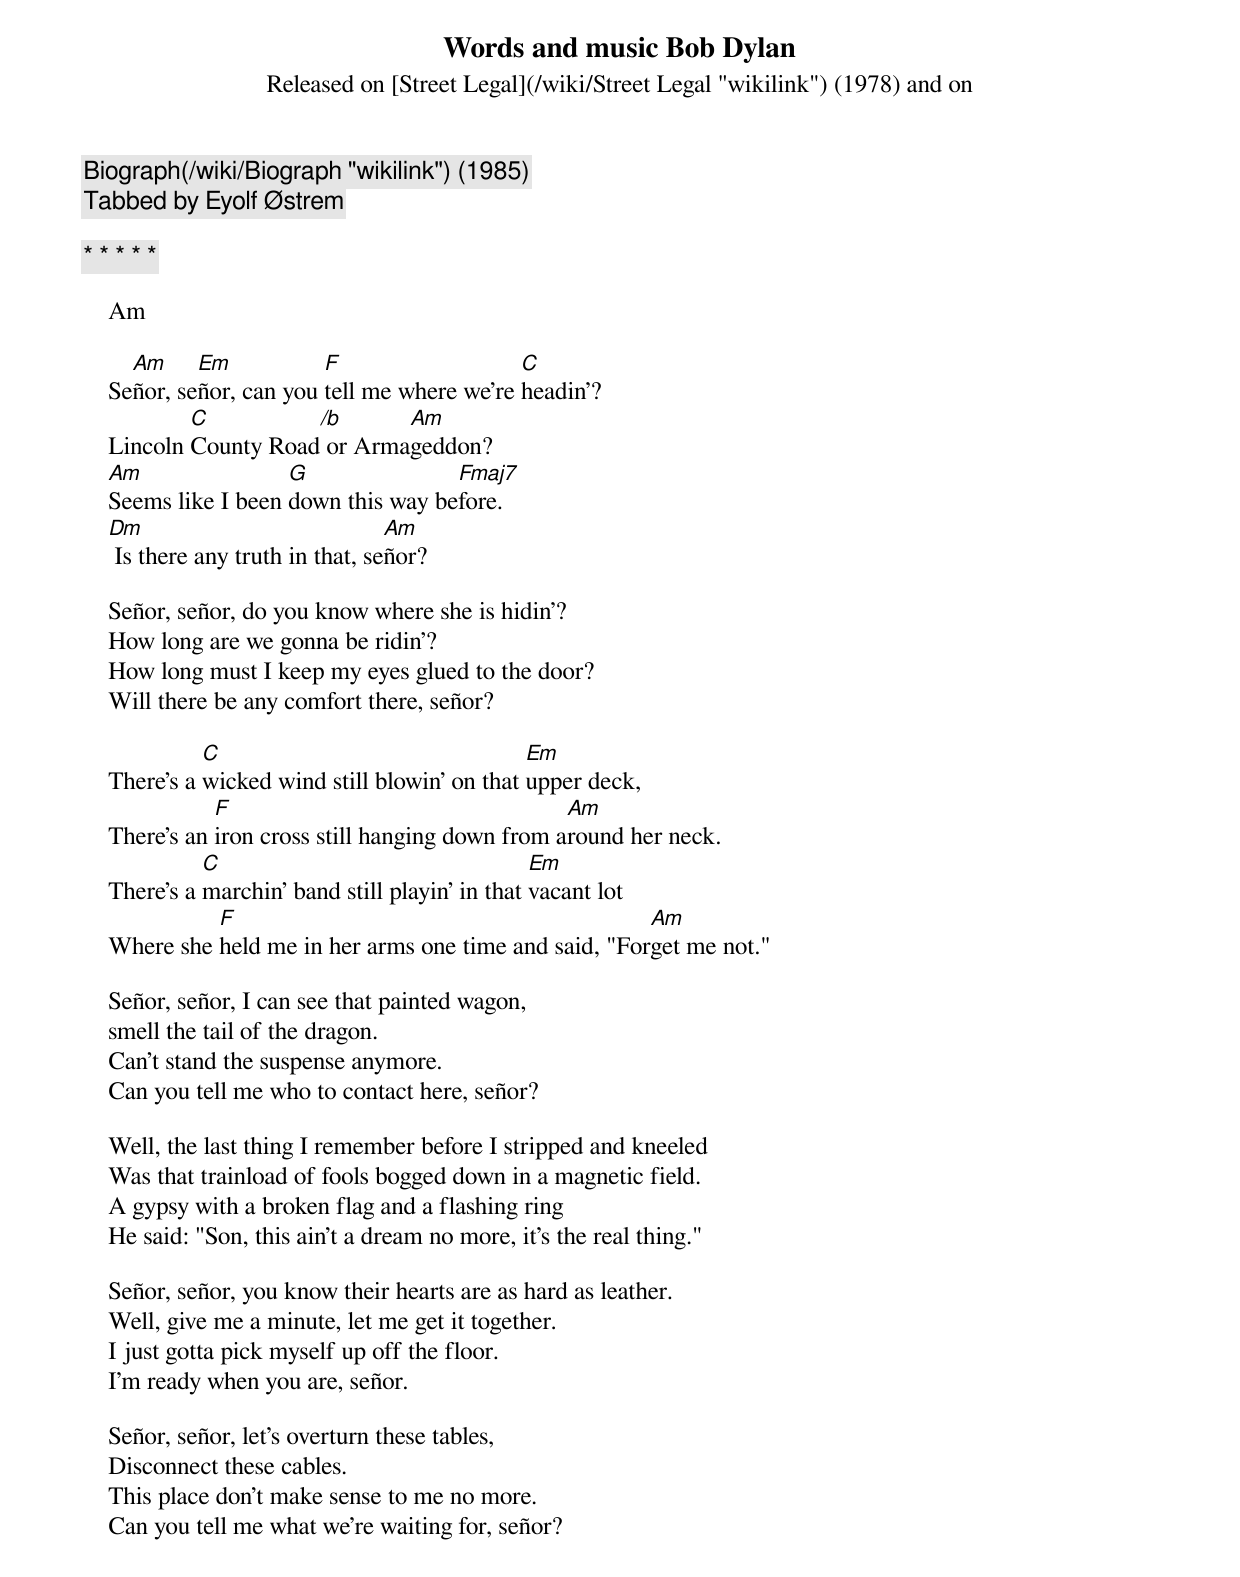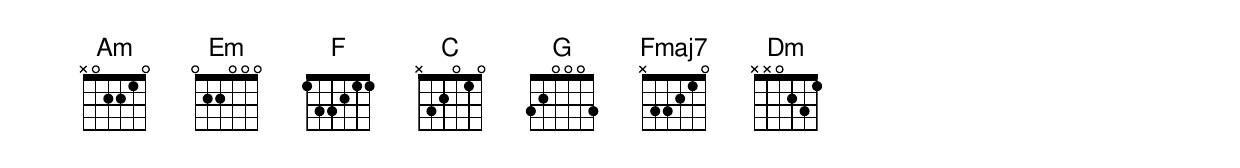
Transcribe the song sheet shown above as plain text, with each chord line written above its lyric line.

Words and music Bob Dylan
Released on [Street Legal](/wiki/Street Legal "wikilink") (1978) and on
[Biograph](/wiki/Biograph "wikilink") (1985)
Tabbed by Eyolf Østrem

* * * * *

    Am

      Am     Em           F                   C
    Señor, señor, can you tell me where we're headin'?
            C          /b      Am
    Lincoln County Road or Armageddon?
    Am                G               F(maj7)
    Seems like I been down this way before.
    Dm                             Am
     Is there any truth in that, señor?

    Señor, señor, do you know where she is hidin'?
    How long are we gonna be ridin'?
    How long must I keep my eyes glued to the door?
    Will there be any comfort there, señor?

              C                                 Em
    There's a wicked wind still blowin' on that upper deck,
               F                                   Am
    There's an iron cross still hanging down from around her neck.
              C                                   Em
    There's a marchin' band still playin' in that vacant lot
              F                                          Am
    Where she held me in her arms one time and said, "Forget me not."

    Señor, señor, I can see that painted wagon,
    smell the tail of the dragon.
    Can't stand the suspense anymore.
    Can you tell me who to contact here, señor?

    Well, the last thing I remember before I stripped and kneeled
    Was that trainload of fools bogged down in a magnetic field.
    A gypsy with a broken flag and a flashing ring
    He said: "Son, this ain't a dream no more, it's the real thing."

    Señor, señor, you know their hearts are as hard as leather.
    Well, give me a minute, let me get it together.
    I just gotta pick myself up off the floor.
    I'm ready when you are, señor.

    Señor, señor, let's overturn these tables,
    Disconnect these cables.
    This place don't make sense to me no more.
    Can you tell me what we're waiting for, señor?
